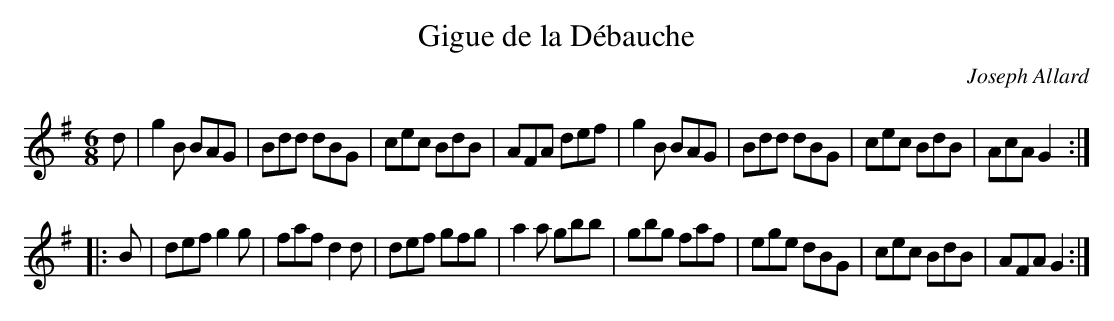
X:1
T:Gigue de la D\'ebauche
C:Joseph Allard
M:6/8
L:1/8
K:G
d \
| g2 B BAG | Bdd dBG | cec BdB | AFA def \
| g2 B BAG | Bdd dBG | cec BdB | AcA G2 :|
|: B \
| def g2 g | faf d2 d | def gfg | a2 a gbb \
| gbg faf | ege dBG | cec BdB | AFA G2 :|
